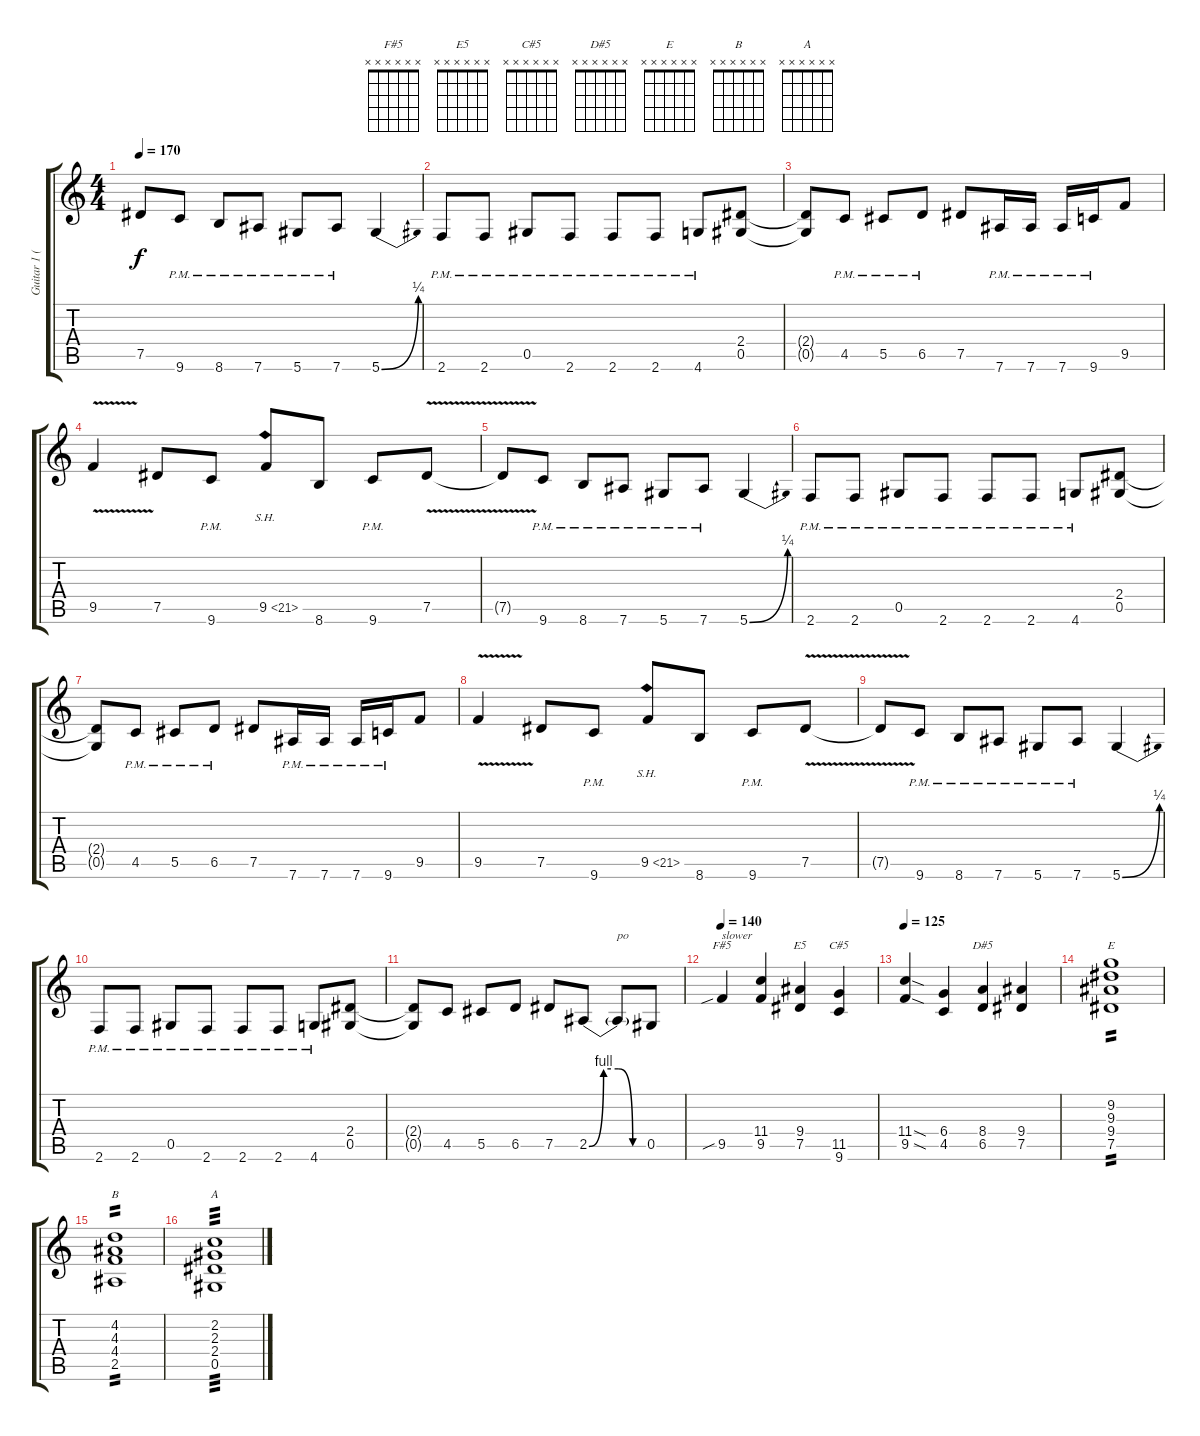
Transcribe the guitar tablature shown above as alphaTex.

\track ("Guitar 1 (Slash)" "Guitar 1 (") {instrument overdrivenguitar}
\staff {score tabs}
\tuning (Eb4 Bb3 Gb3 Db3 Ab2 Eb2) {hide}
\chord ("F#5" x x x x x x)
\chord ("E5" x x x x x x)
\chord ("C#5" x x x x x x)
\chord ("D#5" x x x x x x)
\chord ("E" x x x x x x)
\chord ("B" x x x x x x)
\chord ("A" x x x x x x)
\ts (4 4)
\tempo 170
\clef g2
\ks c
7.5{t}.8{dy f} 9.6{pm}.8 8.6{pm}.8 7.6{pm}.8 5.6{pm}.8 7.6{pm}.8 5.6{be (bend 0 0 60 1)}.4 |
2.6{pm}.8 2.6{pm}.8 0.5{pm}.8 2.6{pm}.8 2.6{pm}.8 2.6{pm}.8 4.6{pm}.8 (2.4 0.5).8 |
(2.4{t} 0.5{t}).8 4.5{pm}.8 5.5{pm}.8 6.5{pm}.8 7.5.8 7.6{pm}.16 7.6{pm}.16 7.6{pm}.16 9.6{pm}.16 9.5.8 |
9.5{v}.4 7.5.8 9.6{pm}.8 9.5{sh 12}.8 8.6.8 9.6{pm}.8 7.5{v}.8 |
7.5{t}.8 9.6{pm}.8 8.6{pm}.8 7.6{pm}.8 5.6{pm}.8 7.6{pm}.8 5.6{be (bend 0 0 60 1)}.4 |
2.6{pm}.8 2.6{pm}.8 0.5{pm}.8 2.6{pm}.8 2.6{pm}.8 2.6{pm}.8 4.6{pm}.8 (2.4 0.5).8 |
(2.4{t} 0.5{t}).8 4.5{pm}.8 5.5{pm}.8 6.5{pm}.8 7.5.8 7.6{pm}.16 7.6{pm}.16 7.6{pm}.16 9.6{pm}.16 9.5.8 |
9.5{v}.4 7.5.8 9.6{pm}.8 9.5{sh 12}.8 8.6.8 9.6{pm}.8 7.5{v}.8 |
7.5{t}.8 9.6{pm}.8 8.6{pm}.8 7.6{pm}.8 5.6{pm}.8 7.6{pm}.8 5.6{be (bend 0 0 60 1)}.4 |
2.6{pm}.8 2.6{pm}.8 0.5{pm}.8 2.6{pm}.8 2.6{pm}.8 2.6{pm}.8 4.6{pm}.8 (2.4 0.5).8 |
(2.4{t} 0.5{t}).8 4.5.8 5.5.8 6.5.8 7.5.8 2.5{be (custom 0 0 15 4 30 4 45 0 60 0)}.8 2.5{t}.8{txt "po"} 0.5.8 |
\tempo 140
9.5{sib}.4{ch "F#5" txt "slower"} (11.4 9.5).4 (9.4 7.5).4{ch "E5"} (11.5 9.6).4{ch "C#5"} |
\tempo 125
(11.4{sod} 9.5{sod}).4 (6.4 4.5).4 (8.4 6.5).4{ch "D#5"} (9.4 7.5).4 |
(9.2 9.3 9.4 7.5).1{ch "E" tp 2} |
(4.2 4.3 4.4 2.5).1{ch "B" tp 2} |
(2.2 2.3 2.4 0.5).1{ch "A" tp 3}
